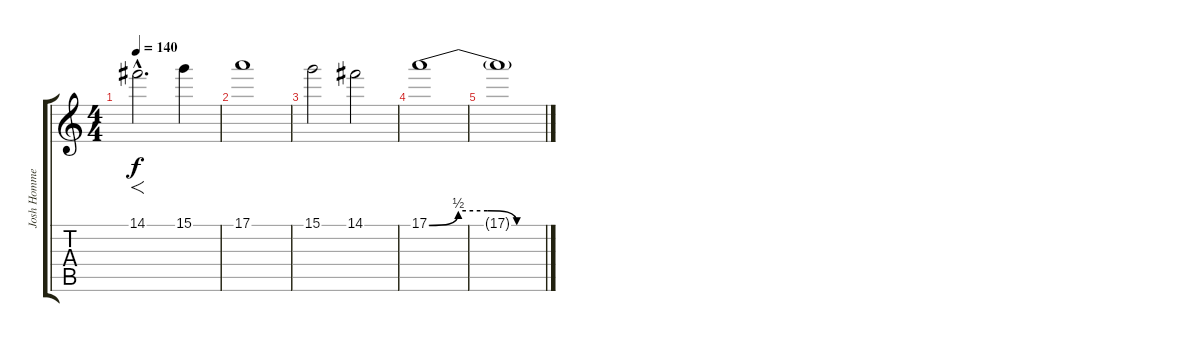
\track ("Josh Homme" "Josh Homme") {instrument distortionguitar}
\staff {score tabs}
\tuning (E4 B3 G3 D3 A2 E2) {hide}
\ts (4 4)
\tempo 140
\clef g2
\ks c
14.1{hac}.2{f d dy f} 15.1.4 |
17.1.1 |
15.1.2 14.1.2 |
17.1{be (custom 0 0 15 2 30 2 45 0 60 0)}.1 |
17.1{t}.1
